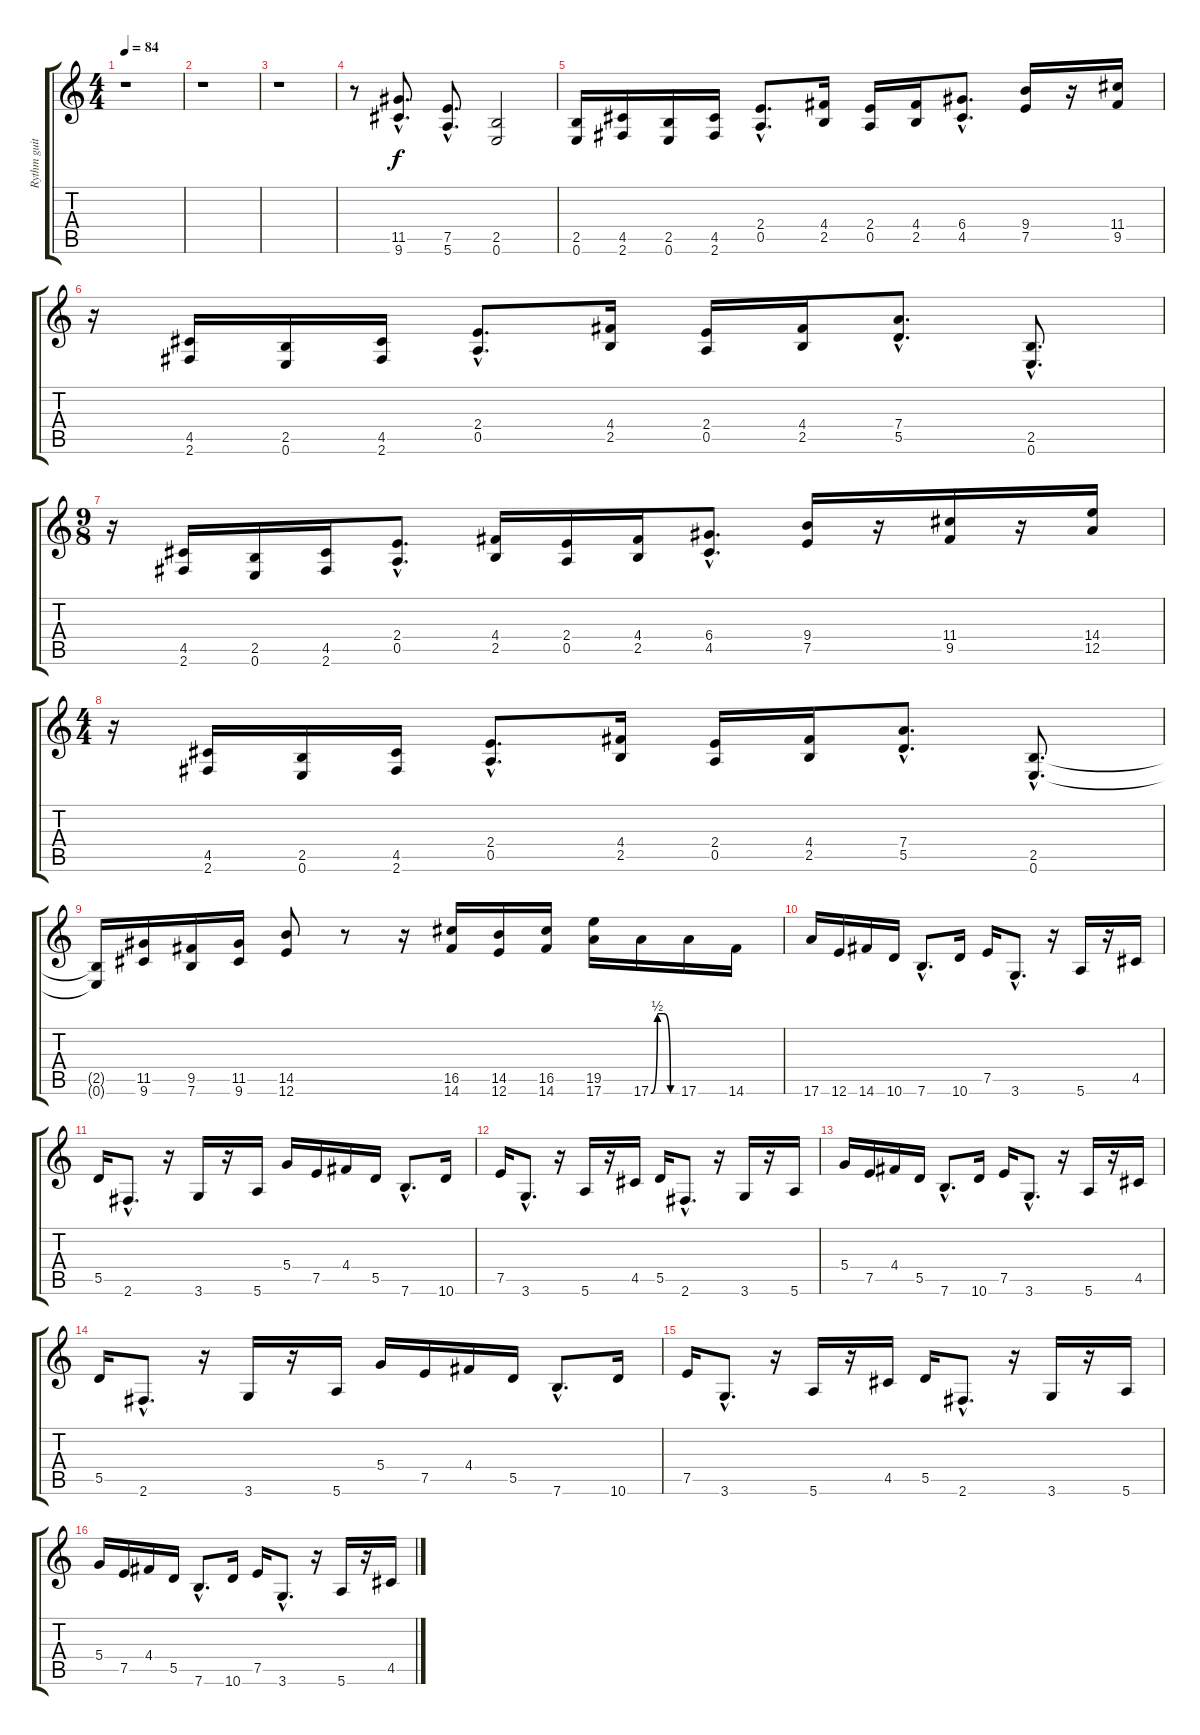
\track ("Rythm guitar (distorsion)" "Rythm guit") {instrument overdrivenguitar}
\staff {score tabs}
\tuning (E4 B3 G3 D3 A2 E2) {hide}
\ts (4 4)
\tempo 84
\clef g2
\ks c
r.1{dy f} |
r.1 |
r.1 |
r.8 (11.5{hac} 9.6{hac}).8{d} (7.5{hac} 5.6{hac}).8{d} (2.5 0.6).2 |
(2.5 0.6).16 (4.5 2.6).16 (2.5 0.6).16 (4.5 2.6).16 (2.4{hac} 0.5{hac}).8{d} (4.4 2.5).16 (2.4 0.5).16 (4.4 2.5).16 (6.4{hac} 4.5{hac}).8{d} (9.4 7.5).16 r.16 (11.4 9.5).16 |
r.16 (4.5 2.6).16 (2.5 0.6).16 (4.5 2.6).16 (2.4{hac} 0.5{hac}).8{d} (4.4 2.5).16 (2.4 0.5).16 (4.4 2.5).16 (7.4{hac} 5.5{hac}).8{d} (2.5{hac} 0.6{hac}).8{d} |
\ts (9 8)
r.16 (4.5 2.6).16 (2.5 0.6).16 (4.5 2.6).16 (2.4{hac} 0.5{hac}).8{d} (4.4 2.5).16 (2.4 0.5).16 (4.4 2.5).16 (6.4{hac} 4.5{hac}).8{d} (9.4 7.5).16 r.16 (11.4 9.5).16 r.16 (14.4 12.5).16 |
\ts (4 4)
r.16 (4.5 2.6).16 (2.5 0.6).16 (4.5 2.6).16 (2.4{hac} 0.5{hac}).8{d} (4.4 2.5).16 (2.4 0.5).16 (4.4 2.5).16 (7.4{hac} 5.5{hac}).8{d} (2.5{hac} 0.6{hac}).8{d} |
(2.5{t} 0.6{t}).16 (11.5 9.6).16 (9.5 7.6).16 (11.5 9.6).16 (14.5 12.6).8 r.8 r.16 (16.5 14.6).16 (14.5 12.6).16 (16.5 14.6).16 (19.5 17.6).16 17.6{be (custom 0 0 15 2 30 2 45 0 60 0)}.16 17.6.16 14.6.16 |
17.6.16 12.6.16 14.6.16 10.6.16 7.6{hac}.8{d} 10.6.16 7.5.16 3.6{hac}.8{d} r.16 5.6.16 r.16 4.5.16 |
5.5.16 2.6{hac}.8{d} r.16 3.6.16 r.16 5.6.16 5.4.16 7.5.16 4.4.16 5.5.16 7.6{hac}.8{d} 10.6.16 |
7.5.16 3.6{hac}.8{d} r.16 5.6.16 r.16 4.5.16 5.5.16 2.6{hac}.8{d} r.16 3.6.16 r.16 5.6.16 |
5.4.16 7.5.16 4.4.16 5.5.16 7.6{hac}.8{d} 10.6.16 7.5.16 3.6{hac}.8{d} r.16 5.6.16 r.16 4.5.16 |
5.5.16 2.6{hac}.8{d} r.16 3.6.16 r.16 5.6.16 5.4.16 7.5.16 4.4.16 5.5.16 7.6{hac}.8{d} 10.6.16 |
7.5.16 3.6{hac}.8{d} r.16 5.6.16 r.16 4.5.16 5.5.16 2.6{hac}.8{d} r.16 3.6.16 r.16 5.6.16 |
5.4.16 7.5.16 4.4.16 5.5.16 7.6{hac}.8{d} 10.6.16 7.5.16 3.6{hac}.8{d} r.16 5.6.16 r.16 4.5.16
